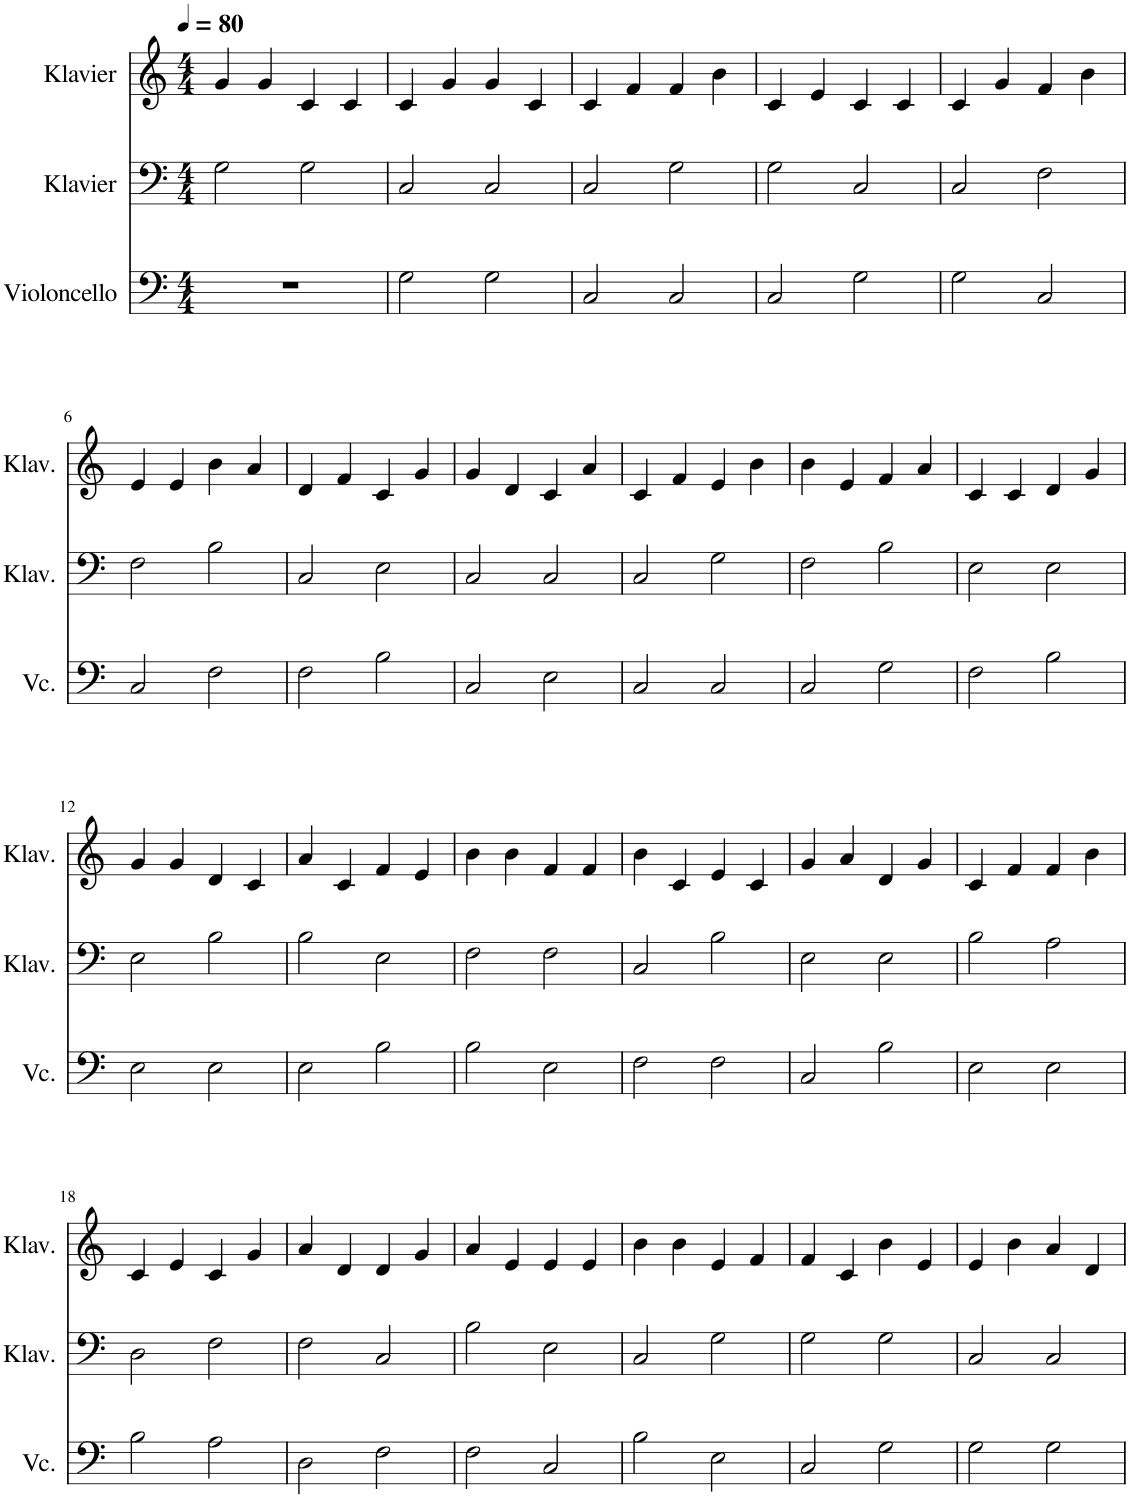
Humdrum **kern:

**kern	**kern	**kern
*part3	*part2	*part1
*staff3	*staff2	*staff1
*I"Violoncello	*I"Klavier	*I"Klavier
*I'Vc.	*I'Klav.	*I'Klav.
*clefF4	*clefF4	*clefG2
*k[]	*k[]	*k[]
*M4/4	*M4/4	*M4/4
*MM80	*MM80	*MM80
=1	=1	=1
1r	2G\	4g/
.	.	4g/
.	2G\	4c/
.	.	4c/
=2	=2	=2
2G\	2C/	4c/
.	.	4g/
2G\	2C/	4g/
.	.	4c/
=3	=3	=3
2C/	2C/	4c/
.	.	4f/
2C/	2G\	4f/
.	.	4b\
=4	=4	=4
2C/	2G\	4c/
.	.	4e/
2G\	2C/	4c/
.	.	4c/
=5	=5	=5
2G\	2C/	4c/
.	.	4g/
2C/	2F\	4f/
.	.	4b\
!!LO:LB:g=z
=6	=6	=6
2C/	2F\	4e/
.	.	4e/
2F\	2B\	4b\
.	.	4a/
=7	=7	=7
2F\	2C/	4d/
.	.	4f/
2B\	2E\	4c/
.	.	4g/
=8	=8	=8
2C/	2C/	4g/
.	.	4d/
2E\	2C/	4c/
.	.	4a/
=9	=9	=9
2C/	2C/	4c/
.	.	4f/
2C/	2G\	4e/
.	.	4b\
=10	=10	=10
2C/	2F\	4b\
.	.	4e/
2G\	2B\	4f/
.	.	4a/
=11	=11	=11
2F\	2E\	4c/
.	.	4c/
2B\	2E\	4d/
.	.	4g/
!!LO:LB:g=z
=12	=12	=12
2E\	2E\	4g/
.	.	4g/
2E\	2B\	4d/
.	.	4c/
=13	=13	=13
2E\	2B\	4a/
.	.	4c/
2B\	2E\	4f/
.	.	4e/
=14	=14	=14
2B\	2F\	4b\
.	.	4b\
2E\	2F\	4f/
.	.	4f/
=15	=15	=15
2F\	2C/	4b\
.	.	4c/
2F\	2B\	4e/
.	.	4c/
=16	=16	=16
2C/	2E\	4g/
.	.	4a/
2B\	2E\	4d/
.	.	4g/
=17	=17	=17
2E\	2B\	4c/
.	.	4f/
2E\	2A\	4f/
.	.	4b\
!!LO:LB:g=z
=18	=18	=18
2B\	2D\	4c/
.	.	4e/
2A\	2F\	4c/
.	.	4g/
=19	=19	=19
2D\	2F\	4a/
.	.	4d/
2F\	2C/	4d/
.	.	4g/
=20	=20	=20
2F\	2B\	4a/
.	.	4e/
2C/	2E\	4e/
.	.	4e/
=21	=21	=21
2B\	2C/	4b\
.	.	4b\
2E\	2G\	4e/
.	.	4f/
=22	=22	=22
2C/	2G\	4f/
.	.	4c/
2G\	2G\	4b\
.	.	4e/
=23	=23	=23
2G\	2C/	4e/
.	.	4b\
2G\	2C/	4a/
.	.	4d/
=	=	=
*-	*-	*-
